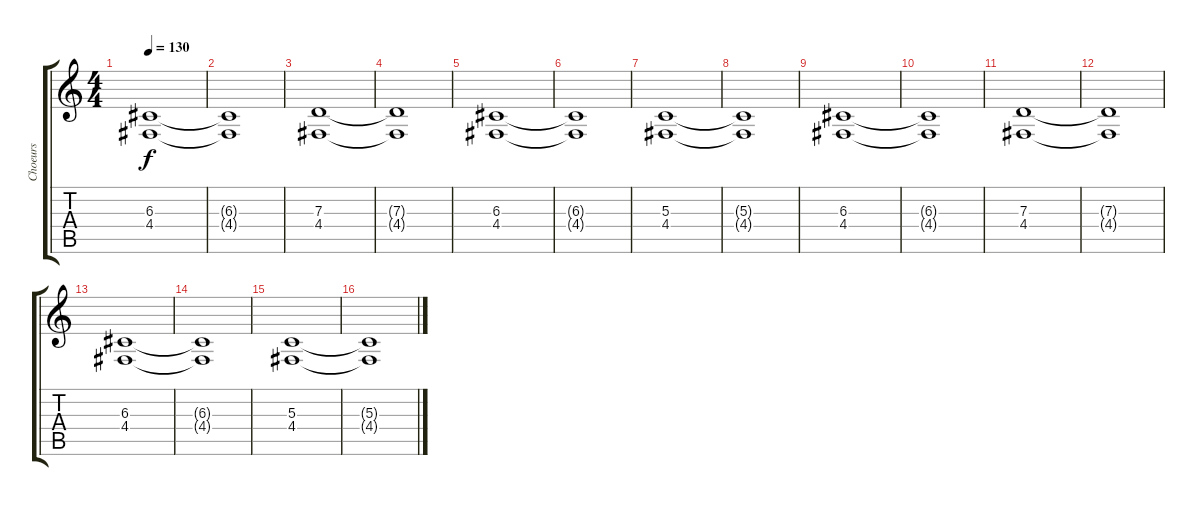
\track ("Choeurs" "Choeurs") {instrument choiraahs}
\staff {score tabs}
\tuning (E4 B3 G3 D3 A2 E2) {hide}
\ts (4 4)
\tempo 130
\clef g2
\ks c
(6.3 4.4).1{dy f} |
(6.3{t} 4.4{t}).1 |
(7.3 4.4).1 |
(7.3{t} 4.4{t}).1 |
(6.3 4.4).1 |
(6.3{t} 4.4{t}).1 |
(5.3 4.4).1 |
(5.3{t} 4.4{t}).1 |
(6.3 4.4).1 |
(6.3{t} 4.4{t}).1 |
(7.3 4.4).1 |
(7.3{t} 4.4{t}).1 |
(6.3 4.4).1 |
(6.3{t} 4.4{t}).1 |
(5.3 4.4).1 |
(5.3{t} 4.4{t}).1
